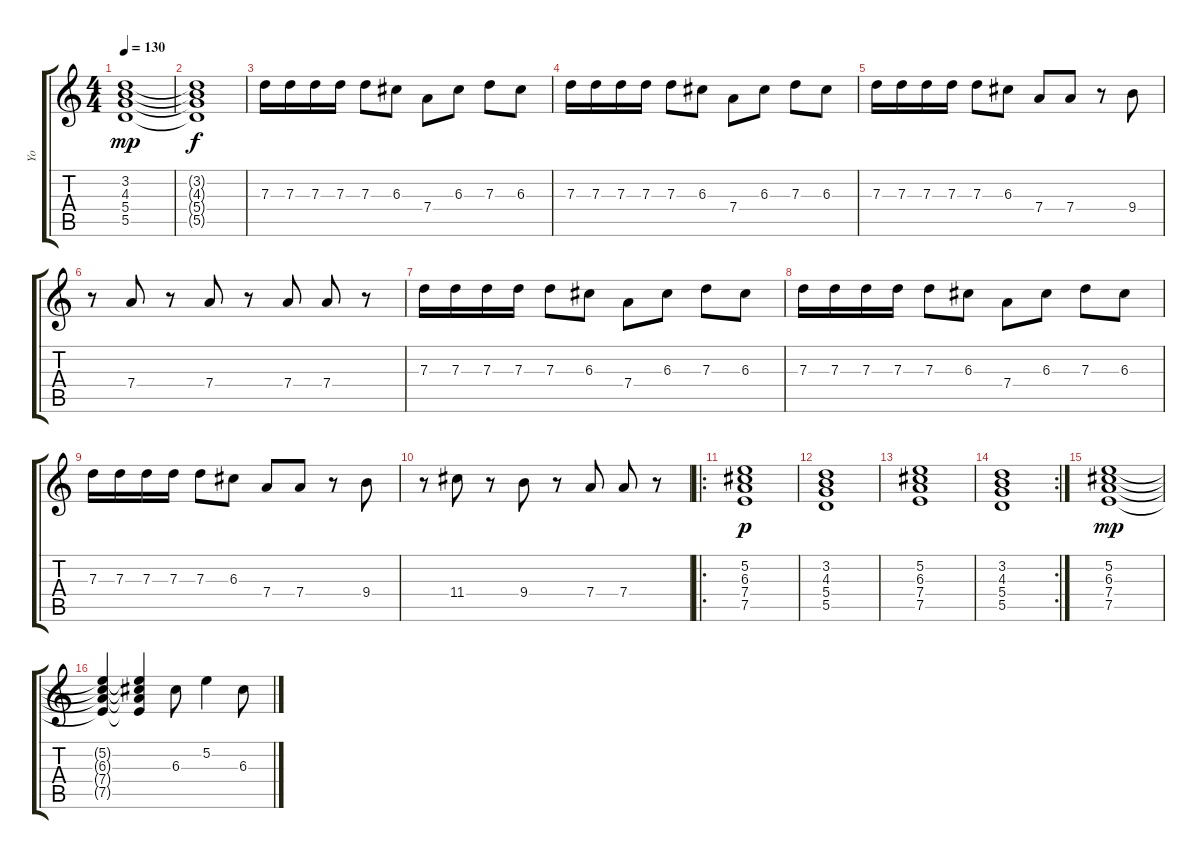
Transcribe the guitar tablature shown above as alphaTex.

\track ("Yo" "Yo") {instrument electricguitarjazz}
\staff {score tabs}
\tuning (E4 B3 G3 D3 A2 E2) {hide}
\ts (4 4)
\tempo 130
\clef g2
\ks c
(3.2 4.3 5.4 5.5).1{dy mp} |
(3.2{t} 4.3{t} 5.4{t} 5.5{t}).1{dy f} |
7.3.16 7.3.16 7.3.16 7.3.16 7.3.8 6.3.8 7.4.8 6.3.8 7.3.8 6.3.8 |
7.3.16 7.3.16 7.3.16 7.3.16 7.3.8 6.3.8 7.4.8 6.3.8 7.3.8 6.3.8 |
7.3.16 7.3.16 7.3.16 7.3.16 7.3.8 6.3.8 7.4.8 7.4.8 r.8 9.4.8 |
r.8 7.4.8 r.8 7.4.8 r.8 7.4.8 7.4.8 r.8 |
7.3.16 7.3.16 7.3.16 7.3.16 7.3.8 6.3.8 7.4.8 6.3.8 7.3.8 6.3.8 |
7.3.16 7.3.16 7.3.16 7.3.16 7.3.8 6.3.8 7.4.8 6.3.8 7.3.8 6.3.8 |
7.3.16 7.3.16 7.3.16 7.3.16 7.3.8 6.3.8 7.4.8 7.4.8 r.8 9.4.8 |
r.8 11.4.8 r.8 9.4.8 r.8 7.4.8 7.4.8 r.8 |
\ro
(5.2 6.3 7.4 7.5).1{dy p} |
(3.2 4.3 5.4 5.5).1 |
(5.2 6.3 7.4 7.5).1 |
\rc 2
(3.2 4.3 5.4 5.5).1 |
(5.2 6.3 7.4 7.5).1{dy mp} |
(5.2{t} 6.3{t} 7.4{t} 7.5{t}).4 (5.2{t} 6.3{t} 7.4{t} 7.5{t}).4 6.3.8 5.2.4 6.3.8
